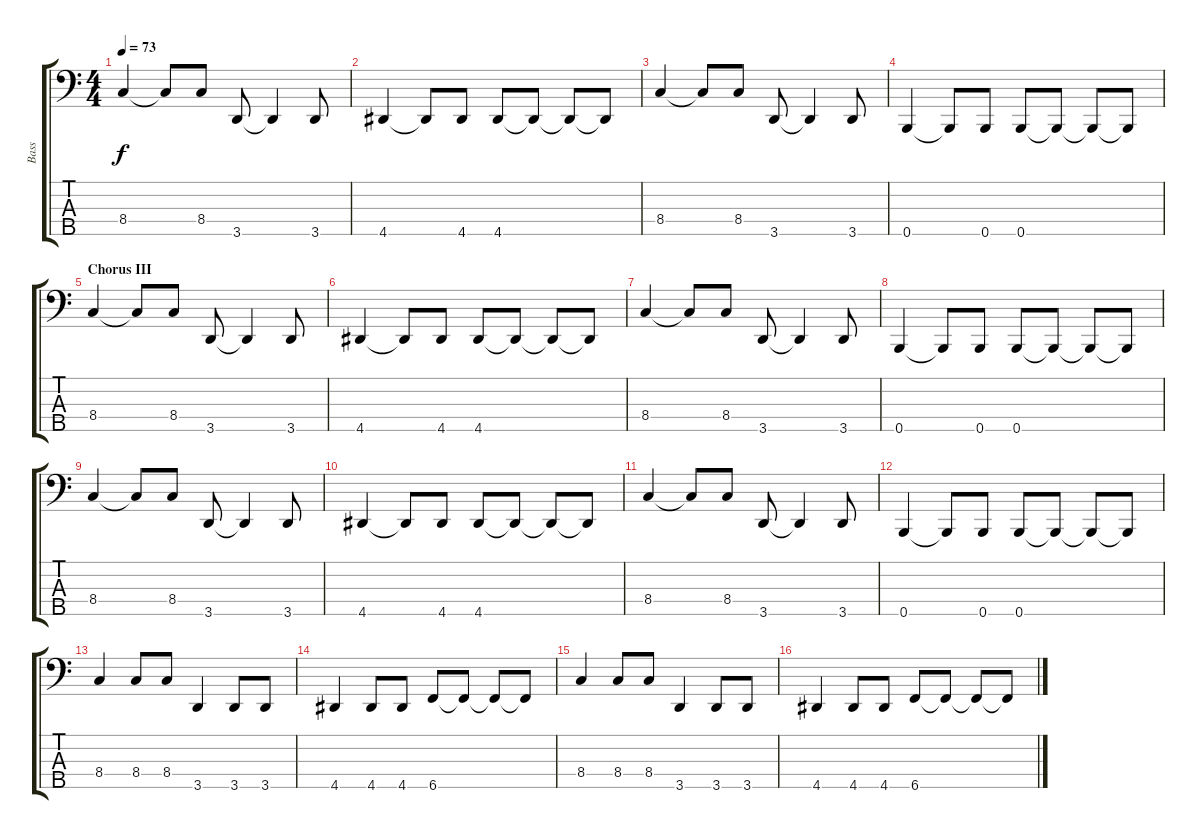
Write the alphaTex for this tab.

\track ("Bass" "Bass") {instrument electricbasspick}
\staff {score tabs}
\tuning (G2 D2 A1 E1 B0) {hide}
\ts (4 4)
\tempo 73
\clef f4
\ks c
8.4.4{dy f} 8.4{t}.8 8.4.8 3.5.8 3.5{t}.4 3.5.8 |
4.5.4 4.5{t}.8 4.5.8 4.5.8 4.5{t}.8 4.5{t}.8 4.5{t}.8 |
8.4.4 8.4{t}.8 8.4.8 3.5.8 3.5{t}.4 3.5.8 |
0.5.4 0.5{t}.8 0.5.8 0.5.8 0.5{t}.8 0.5{t}.8 0.5{t}.8 |
\section ("" "Chorus III")
8.4.4 8.4{t}.8 8.4.8 3.5.8 3.5{t}.4 3.5.8 |
4.5.4 4.5{t}.8 4.5.8 4.5.8 4.5{t}.8 4.5{t}.8 4.5{t}.8 |
8.4.4 8.4{t}.8 8.4.8 3.5.8 3.5{t}.4 3.5.8 |
0.5.4 0.5{t}.8 0.5.8 0.5.8 0.5{t}.8 0.5{t}.8 0.5{t}.8 |
8.4.4 8.4{t}.8 8.4.8 3.5.8 3.5{t}.4 3.5.8 |
4.5.4 4.5{t}.8 4.5.8 4.5.8 4.5{t}.8 4.5{t}.8 4.5{t}.8 |
8.4.4 8.4{t}.8 8.4.8 3.5.8 3.5{t}.4 3.5.8 |
0.5.4 0.5{t}.8 0.5.8 0.5.8 0.5{t}.8 0.5{t}.8 0.5{t}.8 |
8.4.4 8.4.8 8.4.8 3.5.4 3.5.8 3.5.8 |
4.5.4 4.5.8 4.5.8 6.5.8 6.5{t}.8 6.5{t}.8 6.5{t}.8 |
8.4.4 8.4.8 8.4.8 3.5.4 3.5.8 3.5.8 |
4.5.4 4.5.8 4.5.8 6.5.8 6.5{t}.8 6.5{t}.8 6.5{t}.8
